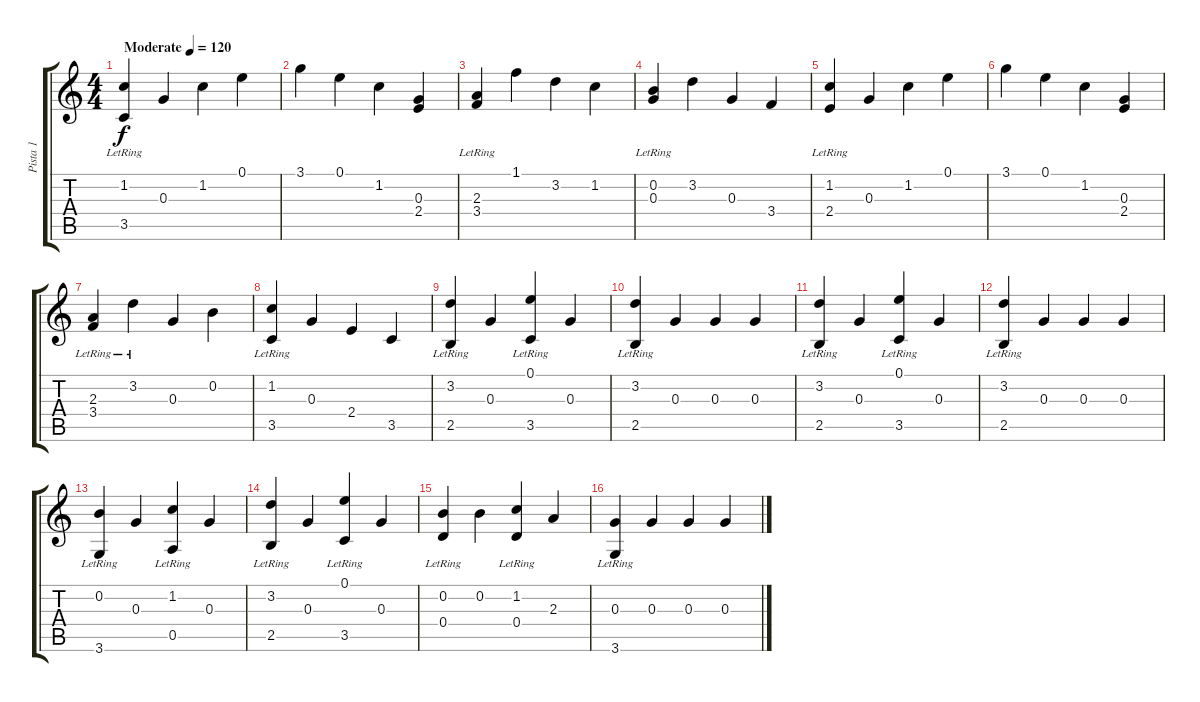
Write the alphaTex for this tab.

\track ("Pista 1" "Pista 1") {instrument acousticguitarsteel}
\staff {score tabs}
\tuning (E4 B3 G3 D3 A2 E2) {hide}
\ts (4 4)
\tempo (120 "Moderate")
\clef g2
\ks c
(1.2 3.5{lr}).4{dy f instrument acousticguitarsteel} 0.3.4 1.2.4 0.1.4 |
3.1.4 0.1.4 1.2.4 (0.3 2.4).4 |
(2.3 3.4{lr}).4 1.1.4 3.2.4 1.2.4 |
(0.2 0.3{lr}).4 3.2.4 0.3.4 3.4.4 |
(1.2 2.4{lr}).4 0.3.4 1.2.4 0.1.4 |
3.1.4 0.1.4 1.2.4 (0.3 2.4).4 |
(2.3{lr} 3.4).4 3.2{lr}.4 0.3.4 0.2.4 |
(1.2 3.5{lr}).4 0.3.4 2.4.4 3.5.4 |
(3.2 2.5{lr}).4 0.3.4 (0.1 3.5{lr}).4 0.3.4 |
(3.2 2.5{lr}).4 0.3.4 0.3.4 0.3.4 |
(3.2 2.5{lr}).4 0.3.4 (0.1 3.5{lr}).4 0.3.4 |
(3.2 2.5{lr}).4 0.3.4 0.3.4 0.3.4 |
(0.2 3.6{lr}).4 0.3.4 (1.2 0.5{lr}).4 0.3.4 |
(3.2 2.5{lr}).4 0.3.4 (0.1 3.5{lr}).4 0.3.4 |
(0.2 0.4{lr}).4 0.2.4 (1.2 0.4{lr}).4 2.3.4 |
(0.3 3.6{lr}).4 0.3.4 0.3.4 0.3.4
